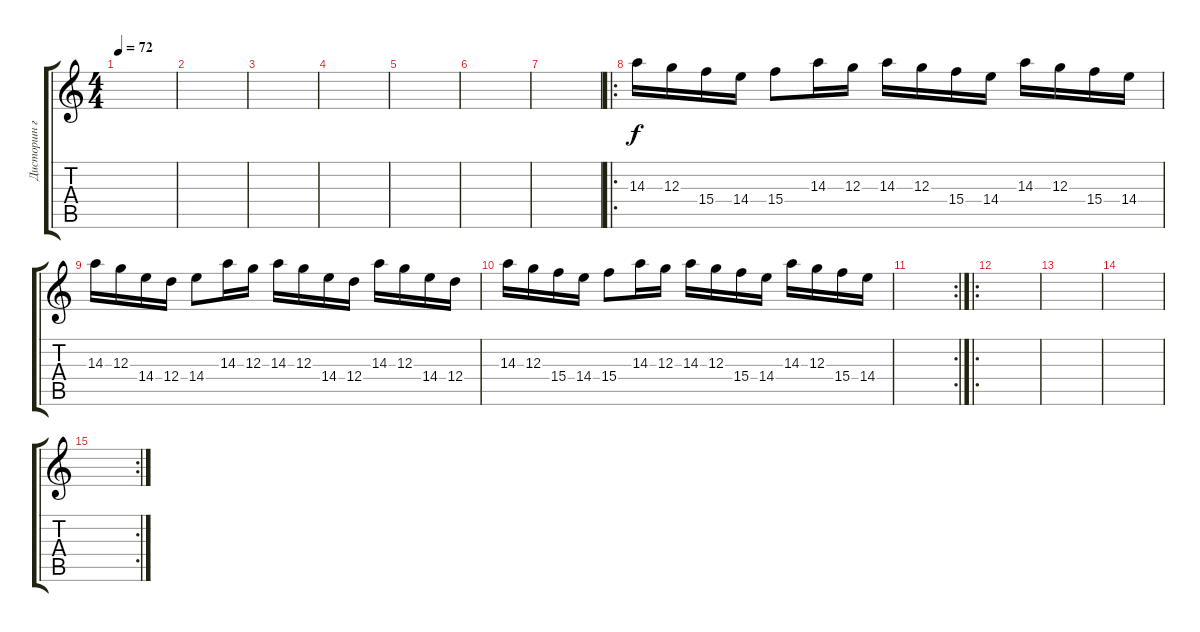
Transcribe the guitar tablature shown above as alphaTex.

\track ("Дисторшн гитара 2" "Дисторшн г") {instrument overdrivenguitar}
\staff {score tabs}
\tuning (E4 B3 G3 D3 A2 E2) {hide}
\ts (4 4)
\tempo 72
\clef g2
\ks c
|
|
|
|
|
|
|
\ro
14.3.16 12.3.16 15.4.16 14.4.16 15.4.8 14.3.16 12.3.16 14.3.16 12.3.16 15.4.16 14.4.16 14.3.16 12.3.16 15.4.16 14.4.16 |
14.3.16 12.3.16 14.4.16 12.4.16 14.4.8 14.3.16 12.3.16 14.3.16 12.3.16 14.4.16 12.4.16 14.3.16 12.3.16 14.4.16 12.4.16 |
14.3.16 12.3.16 15.4.16 14.4.16 15.4.8 14.3.16 12.3.16 14.3.16 12.3.16 15.4.16 14.4.16 14.3.16 12.3.16 15.4.16 14.4.16 |
\rc 2
|
\ro
|
|
|
\rc 2
